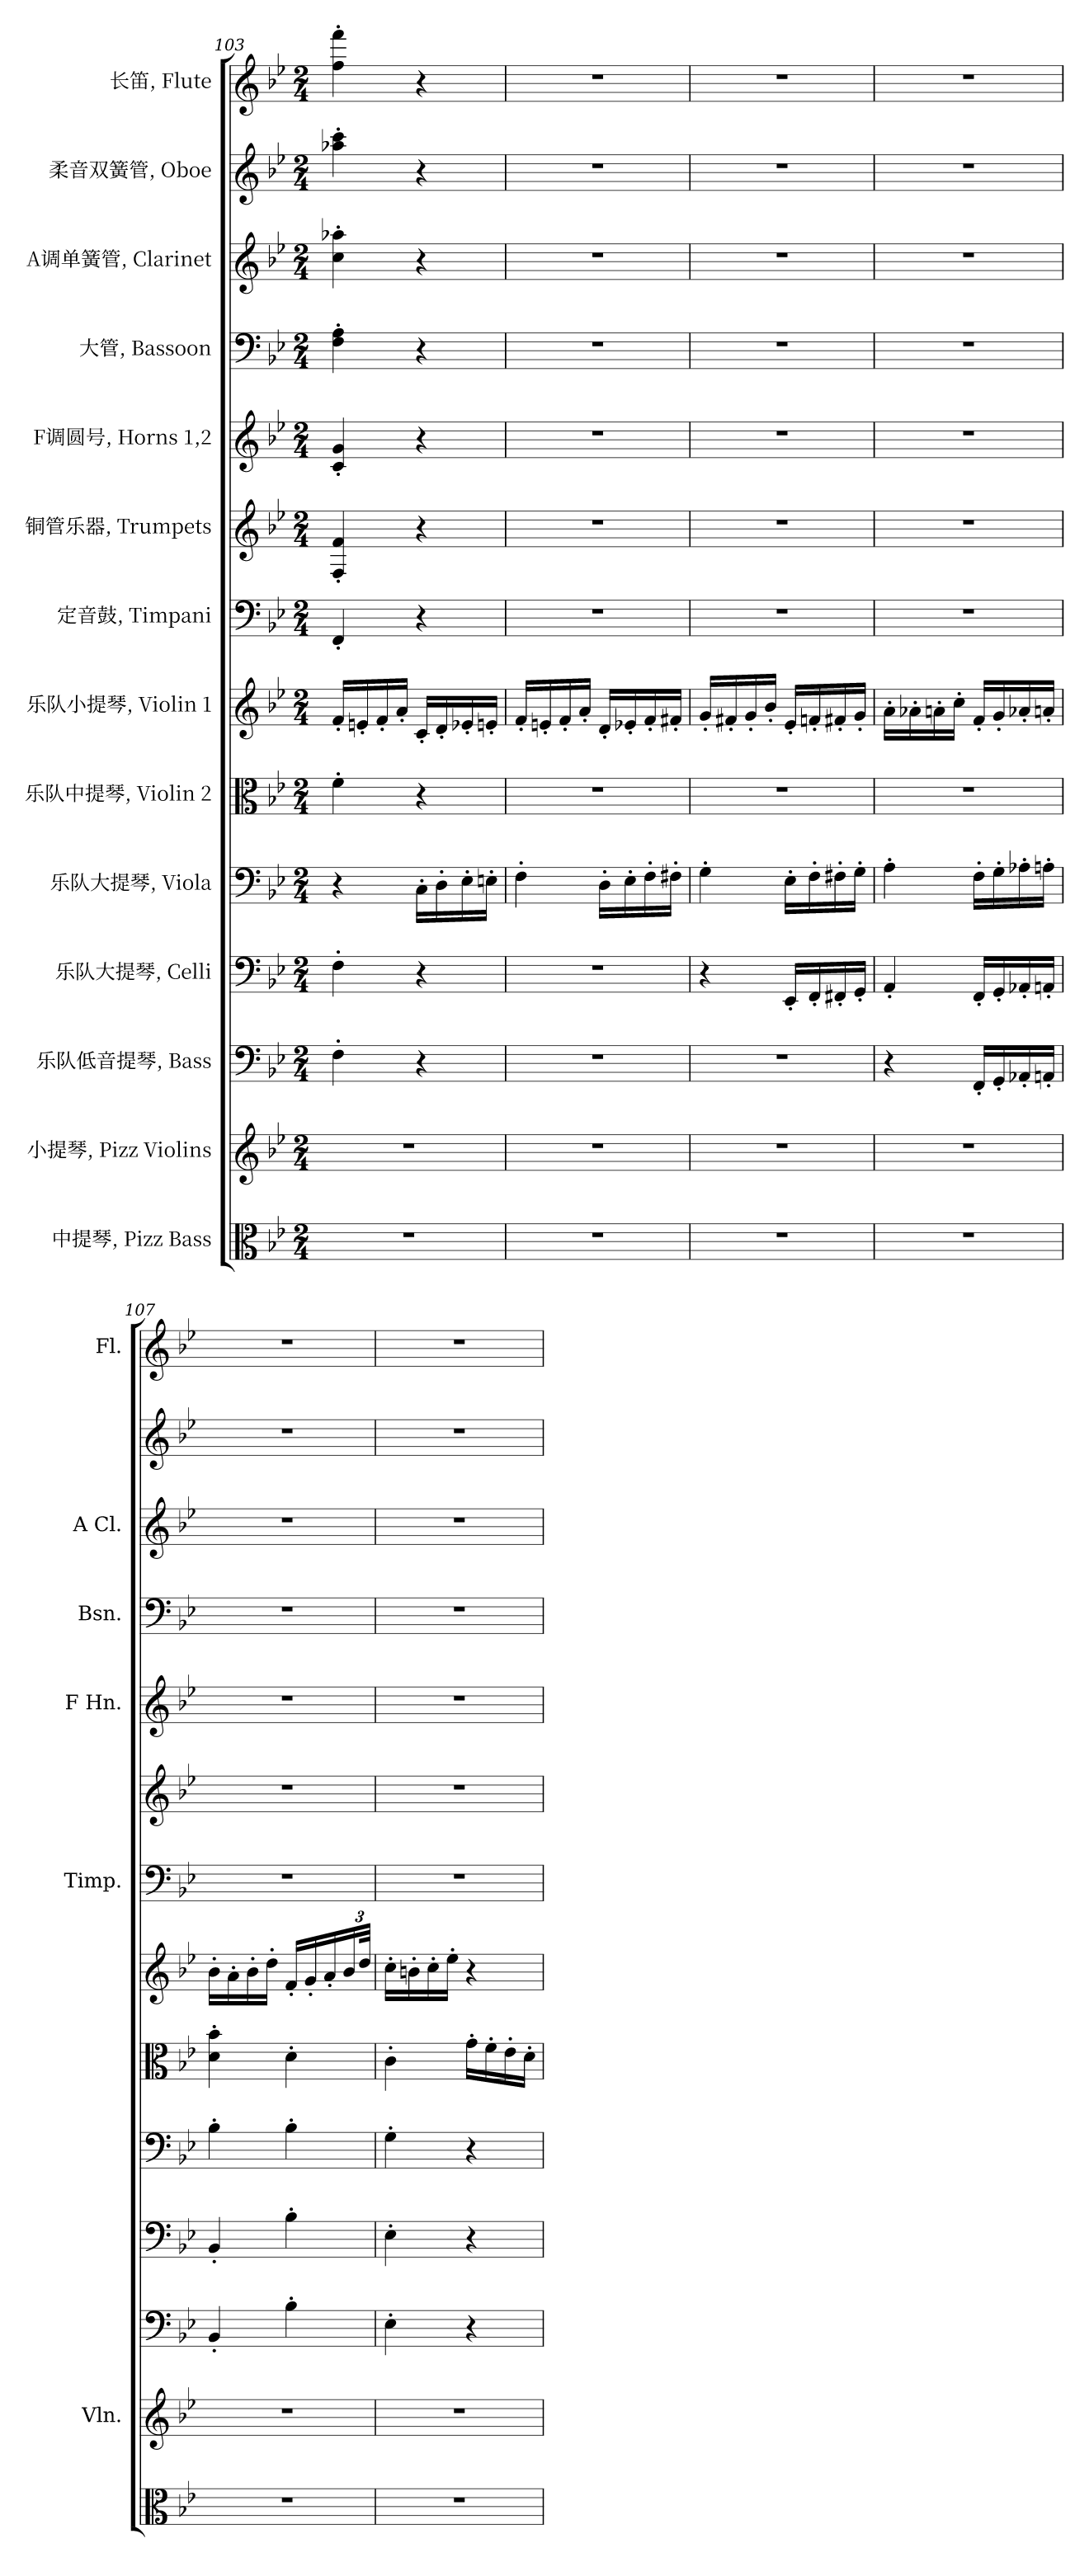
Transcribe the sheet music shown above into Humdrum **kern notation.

**kern	**kern	**kern	**kern	**kern	**kern	**kern	**kern	**kern	**kern	**kern	**kern	**kern	**kern
*part14	*part13	*part12	*part11	*part10	*part9	*part8	*part7	*part6	*part5	*part4	*part3	*part2	*part1
*staff14	*staff13	*staff12	*staff11	*staff10	*staff9	*staff8	*staff7	*staff6	*staff5	*staff4	*staff3	*staff2	*staff1
*I"中提琴, Pizz Bass	*I"小提琴, Pizz Violins	*I"乐队低音提琴, Bass	*I"乐队大提琴, Celli	*I"乐队大提琴, Viola	*I"乐队中提琴, Violin 2	*I"乐队小提琴, Violin 1	*I"定音鼓, Timpani	*I"铜管乐器, Trumpets	*I"F调圆号, Horns 1,2	*I"大管, Bassoon	*I"A调单簧管, Clarinet	*I"柔音双簧管, Oboe	*I"长笛, Flute
*	*I'Vln.	*	*	*	*	*	*I'Timp.	*	*I'F Hn.	*I'Bsn.	*I'A Cl.	*	*I'Fl.
*clefC3	*clefG2	*clefF4	*clefF4	*clefF4	*clefC3	*clefG2	*clefF4	*clefG2	*clefG2	*clefF4	*clefG2	*clefG2	*clefG2
*	*	*ITrd7c12	*	*	*	*	*	*	*ITrd4c7	*	*ITrd2c3	*ITrd2c3	*
*k[b-e-]	*k[b-e-]	*k[b-e-]	*k[b-e-]	*k[b-e-]	*k[b-e-]	*k[b-e-]	*k[b-e-]	*k[b-e-]	*k[b-e-a-]	*k[b-e-]	*k[f#]	*k[f#]	*k[b-e-]
*M2/4	*M2/4	*M2/4	*M2/4	*M2/4	*M2/4	*M2/4	*M2/4	*M2/4	*M2/4	*M2/4	*M2/4	*M2/4	*M2/4
=103	=103	=103	=103	=103	=103	=103	=103	=103	=103	=103	=103	=103	=103
2r	2r	4FF'\	4F'\	4r	4f'\	16f'/LL	4FF'/	4F/' 4f/'	4F/' 4c/'	4F\' 4A\'	4a\' 4ffn\'	4ffn\' 4aa\'	4ff\' 4fff\'
.	.	.	.	.	.	16en'/	.	.	.	.	.	.	.
.	.	.	.	.	.	16f'/	.	.	.	.	.	.	.
.	.	.	.	.	.	16a'/JJ	.	.	.	.	.	.	.
*	*	*	*	*	*	*	*	*	*	*	*	*	*MM139
.	.	4r	4r	16C'\LL	4r	16c'/LL	4r	4r	4r	4r	4r	4r	4r
.	.	.	.	16D'\	.	16d'/	.	.	.	.	.	.	.
.	.	.	.	16E-'\	.	16e-X'/	.	.	.	.	.	.	.
.	.	.	.	16En'\JJ	.	16en'/JJ	.	.	.	.	.	.	.
=104	=104	=104	=104	=104	=104	=104	=104	=104	=104	=104	=104	=104	=104
*	*	*	*	*	*	*	*	*	*	*	*	*	*MM140
2r	2r	2r	2r	4F'\	2r	16f'/LL	2r	2r	2r	2r	2r	2r	2r
.	.	.	.	.	.	16en'/	.	.	.	.	.	.	.
.	.	.	.	.	.	16f'/	.	.	.	.	.	.	.
.	.	.	.	.	.	16a'/JJ	.	.	.	.	.	.	.
.	.	.	.	16D'\LL	.	16d'/LL	.	.	.	.	.	.	.
.	.	.	.	16E-'\	.	16e-X'/	.	.	.	.	.	.	.
.	.	.	.	16F'\	.	16f'/	.	.	.	.	.	.	.
.	.	.	.	16F#X'\JJ	.	16f#X'/JJ	.	.	.	.	.	.	.
!!LO:PB:g=z
=105	=105	=105	=105	=105	=105	=105	=105	=105	=105	=105	=105	=105	=105
*	*	*	*	*	*	*	*	*	*	*	*	*	*MM141
2r	2r	2r	4r	4G'\	2r	16g'/LL	2r	2r	2r	2r	2r	2r	2r
.	.	.	.	.	.	16f#X'/	.	.	.	.	.	.	.
.	.	.	.	.	.	16g'/	.	.	.	.	.	.	.
.	.	.	.	.	.	16b-'/JJ	.	.	.	.	.	.	.
.	.	.	16EE-'/LL	16E-'\LL	.	16e-'/LL	.	.	.	.	.	.	.
.	.	.	16FF'/	16F'\	.	16fn'/	.	.	.	.	.	.	.
.	.	.	16FF#X'/	16F#X'\	.	16f#X'/	.	.	.	.	.	.	.
.	.	.	16GG'/JJ	16G'\JJ	.	16g'/JJ	.	.	.	.	.	.	.
=106	=106	=106	=106	=106	=106	=106	=106	=106	=106	=106	=106	=106	=106
*	*	*	*	*	*	*	*	*	*	*	*	*	*MM143
2r	2r	4r	4AA'/	4A'\	2r	16a'\LL	2r	2r	2r	2r	2r	2r	2r
.	.	.	.	.	.	16a-X'\	.	.	.	.	.	.	.
.	.	.	.	.	.	16an'\	.	.	.	.	.	.	.
.	.	.	.	.	.	16cc'\JJ	.	.	.	.	.	.	.
.	.	16FFF'/LL	16FF'/LL	16F'\LL	.	16f'/LL	.	.	.	.	.	.	.
.	.	16GGG'/	16GG'/	16G'\	.	16g'/	.	.	.	.	.	.	.
.	.	16AAA-X'/	16AA-X'/	16A-X'\	.	16a-X'/	.	.	.	.	.	.	.
.	.	16AAAn'/JJ	16AAn'/JJ	16An'\JJ	.	16an'/JJ	.	.	.	.	.	.	.
=107	=107	=107	=107	=107	=107	=107	=107	=107	=107	=107	=107	=107	=107
*	*	*	*	*	*	*	*	*	*	*	*	*	*MM138
2r	2r	4BBB-'/	4BB-'/	4B-'\	4d\' 4b-\'	16b-'\LL	2r	2r	2r	2r	2r	2r	2r
.	.	.	.	.	.	16a'\	.	.	.	.	.	.	.
.	.	.	.	.	.	16b-'\	.	.	.	.	.	.	.
.	.	.	.	.	.	16dd'\JJ	.	.	.	.	.	.	.
.	.	4BB-'\	4B-'\	4B-'\	4d'\	16f'/LL	.	.	.	.	.	.	.
.	.	.	.	.	.	16g'/	.	.	.	.	.	.	.
.	.	.	.	.	.	16a'/	.	.	.	.	.	.	.
*	*	*	*	*	*	*Xbrackettup	*	*	*	*	*	*	*
.	.	.	.	.	.	24b-/	.	.	.	.	.	.	.
.	.	.	.	.	.	48dd/JJk	.	.	.	.	.	.	.
=108	=108	=108	=108	=108	=108	=108	=108	=108	=108	=108	=108	=108	=108
2r	2r	4EE-'\	4E-'\	4G'\	4c'\	16cc'\LL	2r	2r	2r	2r	2r	2r	2r
.	.	.	.	.	.	16bn'\	.	.	.	.	.	.	.
.	.	.	.	.	.	16cc'\	.	.	.	.	.	.	.
.	.	.	.	.	.	16ee-'\JJ	.	.	.	.	.	.	.
.	.	4r	4r	4r	16g'\LL	4r	.	.	.	.	.	.	.
.	.	.	.	.	16f'\	.	.	.	.	.	.	.	.
.	.	.	.	.	16e-'\	.	.	.	.	.	.	.	.
.	.	.	.	.	16d'\JJ	.	.	.	.	.	.	.	.
=	=	=	=	=	=	=	=	=	=	=	=	=	=
*-	*-	*-	*-	*-	*-	*-	*-	*-	*-	*-	*-	*-	*-
